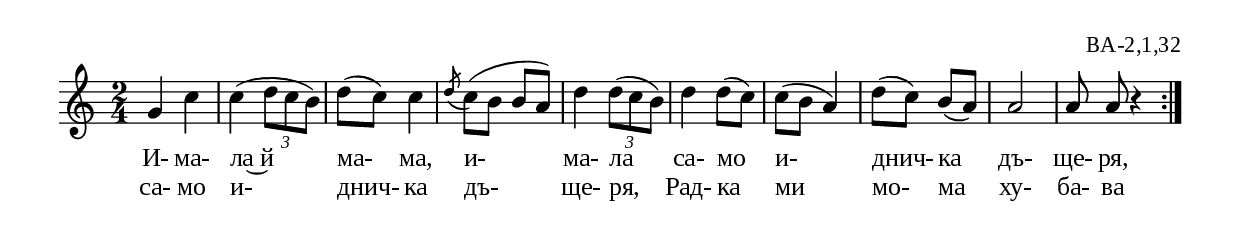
%{
BA_2_1_32
%}

\include "td-preamble.ly"

\score {
\relative c'' {
%% \tempo 4 = 152
  \time 2/4
  g4 c | c4( \times 2/3 { d8[ c b])} | d8( c) c4 | \acciaccatura d8 c8([ b] b8[ a]) | d4 \times 2/3 { d8 ([ c b]) } | d4 d8( c) | c8([ b] a4) | d8( c) b8( a) | a2 | a8\noBeam a8 r4   
 \bar ":|" 
}
\addlyrics { И- ма- "ла~й" ма- ма, и- ма- ла са- мо и- днич- ка дъ- ще- ря, }
\addlyrics { са- мо и- днич- ка дъ- ще- ря, Рад- ка ми мo- ма ху- ба- ва }
%
\layout {
  indent = #0
  line-width = 190\mm
  ragged-right=##f
}
%
\midi { 
	\context {
		\Score
		tempoWholesPerMinute = #(ly:make-moment 152 4)
		}
	}
}
%
\header{
  opus = "ВА-2,1,32"
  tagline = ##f
}


